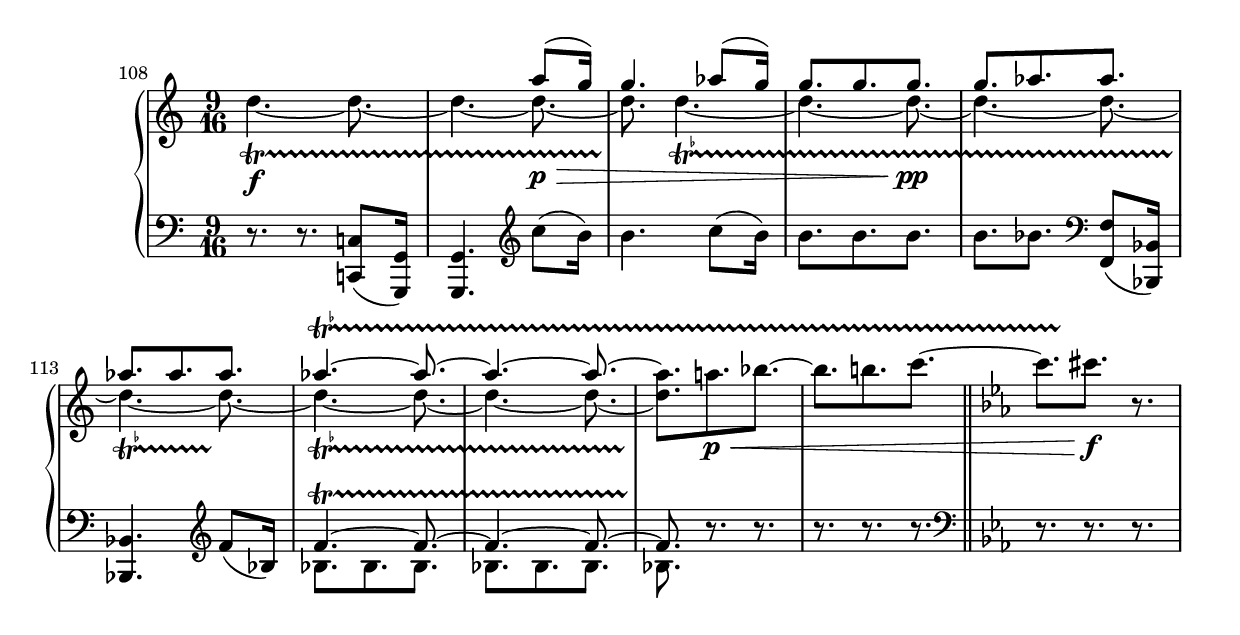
%% DO NOT EDIT this file manually; it is automatically
%% generated from LSR http://lsr.di.unimi.it
%% Make any changes in LSR itself, or in Documentation/snippets/new/ ,
%% and then run scripts/auxiliar/makelsr.py
%%
%% This file is in the public domain.
\version "2.19.2"

\header {
  lsrtags = "headword"

  texidoc = "
Simultaneous notes

"
  doctitle = "Simultaneous headword"
} % begin verbatim

\include "english.ly"

% NR 1.5 Simultaneous notes

% L. v. Beethoven, Op. 111
% Piano sonata 32
% Movt II - Arietta - Adagio molto semplice e cantabile
% measures 108 - 118

\layout {
  \context {
    \Score
    \override SpacingSpanner.base-shortest-duration =
    #(ly:make-moment 1/18)
    \override NonMusicalPaperColumn.line-break-system-details =
    #'((alignment-distances . (12)))
  }
}

trillFlat =
\once \override TrillSpanner.bound-details.left.text = \markup {
  \concat {
    \musicglyph #"scripts.trill"
    \translate #'(-0.5 . 1.9)
    \fontsize #-7
    \with-dimensions #'(0 . 0) #'(0 . 0)
    \flat
  }
}

\new PianoStaff <<

  % RH
  \new Staff <<
    \clef treble
    \key c \major
    \time 9/16
    \set Score.currentBarNumber = #108

    % RH voice 1
    \new Voice {
      \voiceOne
      s4. s8. |
      s4. a''8[( \p \> g''16]) |
      g''4. af''8[( g''16]) |
      g''8.[ g''8. g''8.] \pp |
      g''8.[ af''8.af''8.] |
      af''8.[ af''8.af''8.] |
      \trillFlat
      af''4.~ \startTrillSpan
      af''8.~ |
      4.~ 8.~ |
      \oneVoice
      <af'' d''>8.[ a''8. \p \< bf''8.]~ |
      8.[ b''8. c'''8.]~
      \bar "||"
      \key ef \major
      c'''8.[ cs'''8.] \f \stopTrillSpan
      r8.
    }

    % RH voice 2
    \new Voice {
      \voiceTwo
      \override Voice.TrillSpanner.direction = #DOWN
      d''4.~ \f \startTrillSpan
      d''8.~ |
      4.~ 8.~ |
      8. \stopTrillSpan
      \trillFlat
      d''4.~ \startTrillSpan |
      d''4.~ 8.~ |
      4.~ 8.~ |
      4.~ 8.~ \stopTrillSpan |
      \trillFlat
      d''4.~ \startTrillSpan
      d''8. ~ |
      4.~ 8.~ |
      \once \override NoteColumn.ignore-collision = ##t
      \hideNotes
      d''8. \stopTrillSpan
      s4. |
      s8. s8.
    }

  >>

  % LH staff
  \new Staff {
    \clef bass
    \key c \major
    \time 9/16
    r8. r8. <c! c,!>8[( <g, g,,>16]) |
    <g, g,,>4.
    \clef treble
    c''8[( b'16]) |
    b'4. c''8[( b'16]) |
    b'8.[ b'8. b'8.] |
    b'8.[ bf'8.]
    \clef bass
    <f f,>8[( <bf, bf,,>16]) |
    <bf, bf,,>4.
    \clef treble
    f'8[( bf16]) |
    <<
      \new Voice {
        \voiceOne
        \override Voice.TrillSpanner.direction = #UP
        f'4.~ \startTrillSpan
        f'8.~ |
        4.~ 8.~ |
        8. \stopTrillSpan
      }
      \new Voice {
        \voiceTwo
        \override Voice.TrillSpanner.direction = #DOWN
        bf8.[ bf8. bf8.] |
        bf8.[ bf8. bf8.] |
        bf8.
      }
    >>
    \oneVoice
    r8. r8. |
    r8. r8. r8.
    \clef bass
    |
    \key ef \major
    r8. r8. r8.
  }
>>
